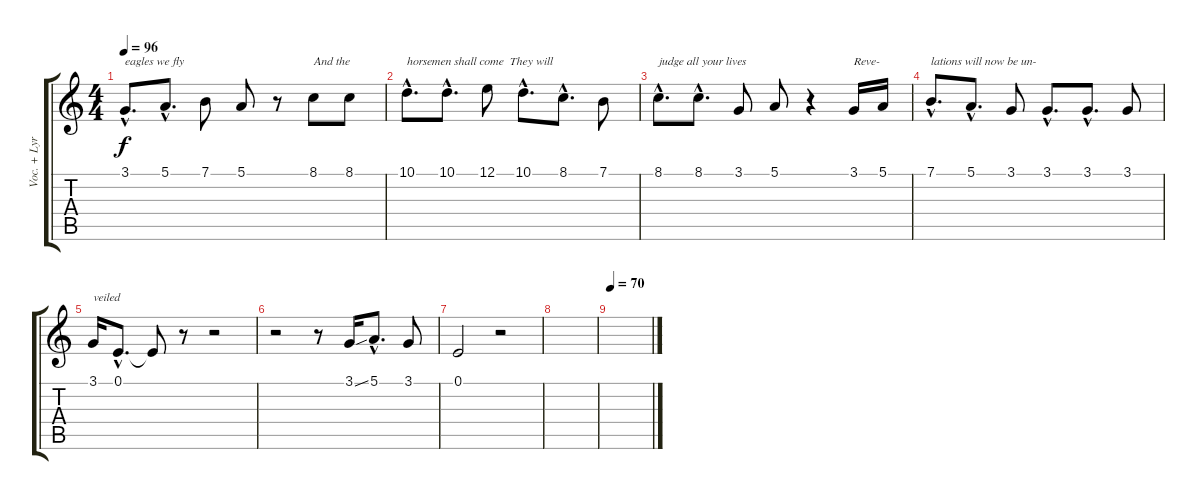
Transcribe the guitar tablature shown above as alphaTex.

\track ("Voc. + Lyr." "Voc. + Lyr") {instrument frenchhorn}
\staff {score tabs}
\tuning (E4 B3 G3 D3 A2 E2) {hide}
\ts (4 4)
\tempo 96
\clef g2
\ks c
3.1{hac}.8{d txt "eagles we fly " dy f} 5.1{hac}.8{d} 7.1.8 5.1.8 r.8 8.1.8{txt "And the"} 8.1.8 |
10.1{hac}.8{d txt "horsemen shall come  They will"} 10.1{hac}.8{d} 12.1.8 10.1{hac}.8{d} 8.1{hac}.8{d} 7.1.8 |
8.1{hac}.8{d txt "judge all your lives"} 8.1{hac}.8{d} 3.1.8 5.1.8 r.4 3.1.16{txt "Reve-"} 5.1.16 |
7.1{hac}.8{d txt "lations will now be un-"} 5.1{hac}.8{d} 3.1.8 3.1{hac}.8{d} 3.1{hac}.8{d} 3.1.8 |
3.1.16{txt "veiled"} 0.1{hac}.8{d} 0.1{t}.8 r.8 r.2 |
r.2 r.8 3.1{ss}.16 5.1{hac}.8{d} 3.1.8 |
0.1.2 r.2 |
|
\tempo 70
